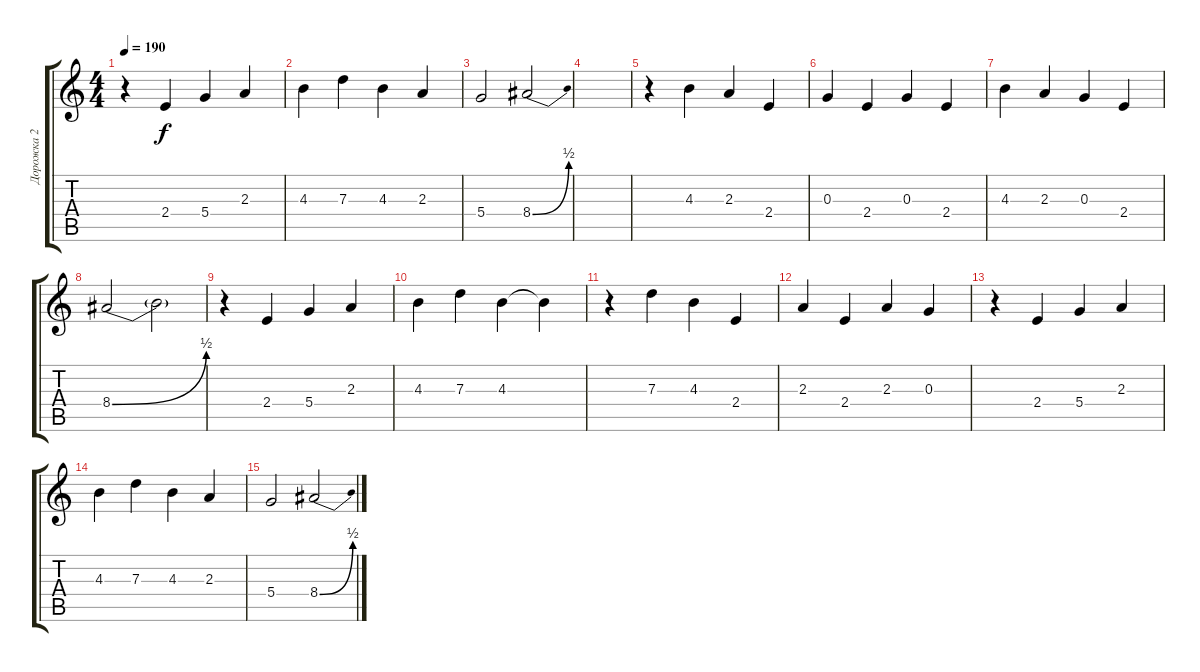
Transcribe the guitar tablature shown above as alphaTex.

\track ("Дорожка 2" "Дорожка 2") {instrument distortionguitar}
\staff {score tabs}
\tuning (E4 B3 G3 D3 A2 D2) {hide}
\ts (4 4)
\tempo 190
\clef g2
\ks c
r.4{dy f} 2.4.4 5.4.4 2.3.4 |
4.3.4 7.3.4 4.3.4 2.3.4 |
5.4.2 8.4{be (bend 0 0 60 2)}.2 |
|
r.4 4.3.4 2.3.4 2.4.4 |
0.3.4 2.4.4 0.3.4 2.4.4 |
4.3.4 2.3.4 0.3.4 2.4.4 |
8.4{be (bend 0 0 60 2)}.2 8.4{t}.2 |
r.4 2.4.4 5.4.4 2.3.4 |
4.3.4 7.3.4 4.3.4 4.3{t}.4 |
r.4 7.3.4 4.3.4 2.4.4 |
2.3.4 2.4.4 2.3.4 0.3.4 |
r.4 2.4.4 5.4.4 2.3.4 |
4.3.4 7.3.4 4.3.4 2.3.4 |
5.4.2 8.4{be (bend 0 0 60 2)}.2
